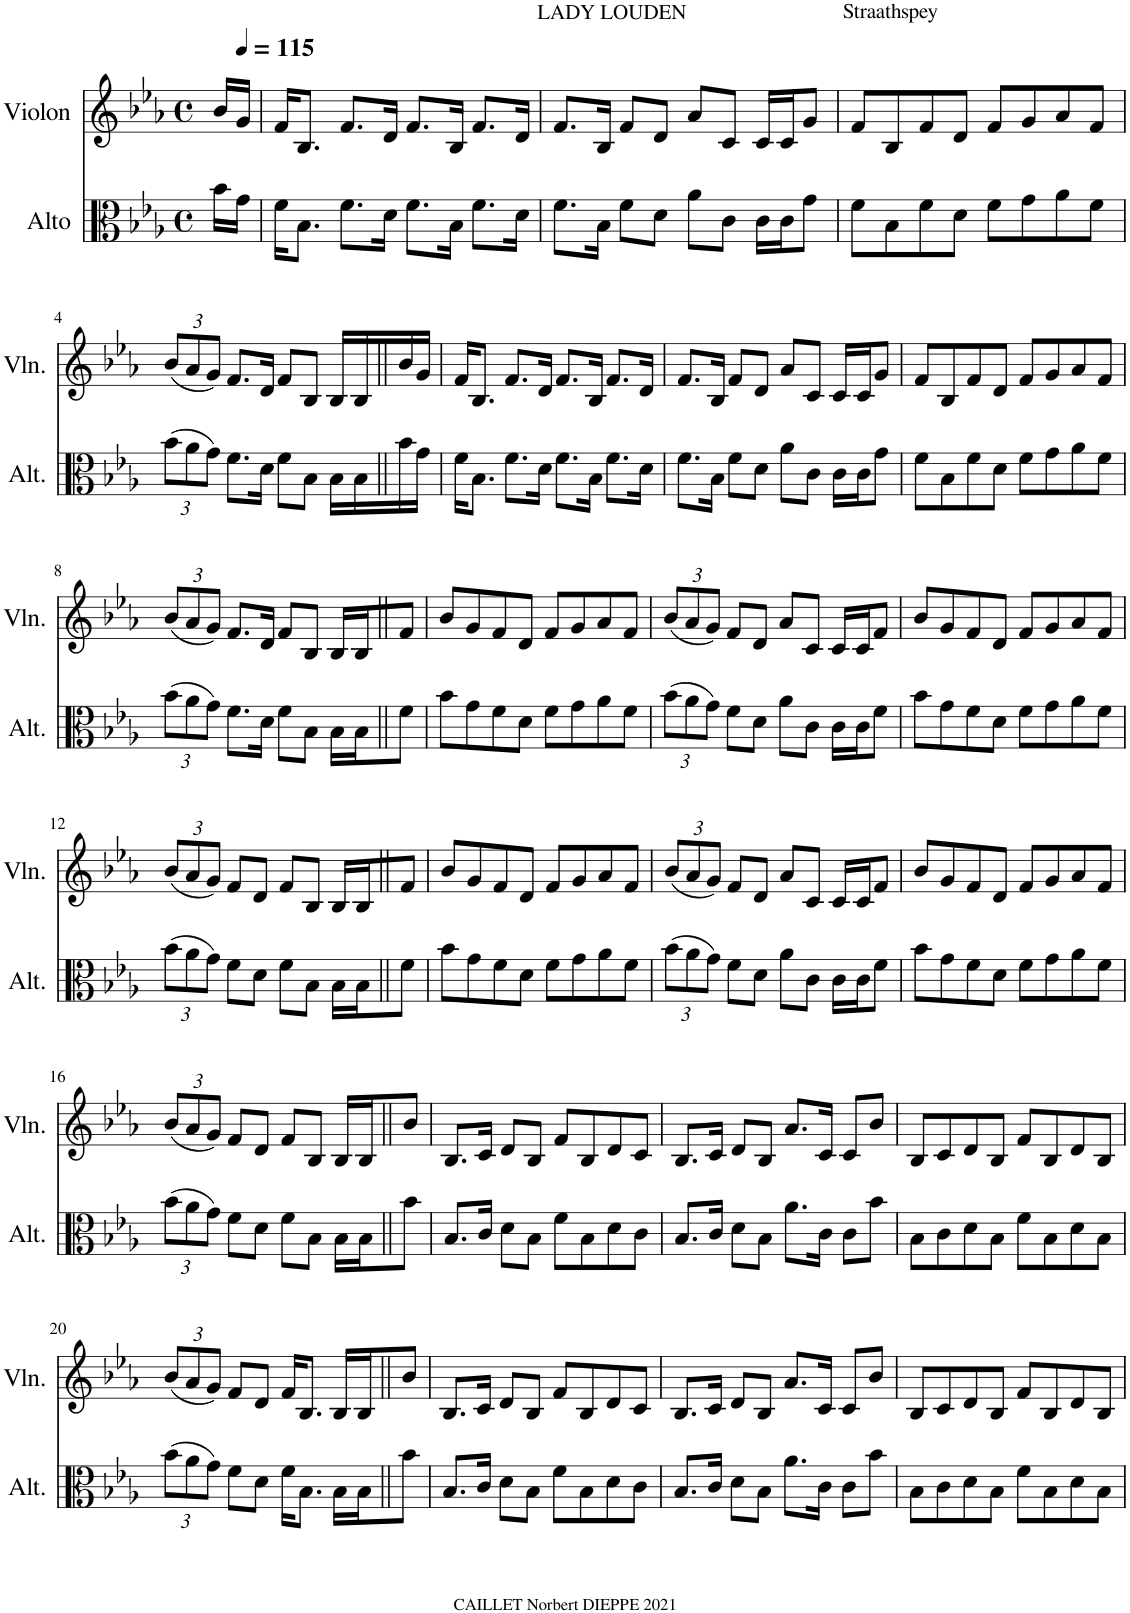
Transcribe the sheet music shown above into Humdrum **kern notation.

**kern	**kern
*part2	*part1
*staff2	*staff1
*I"Alto	*I"Violon
*I'Alt.	*I'Vln.
*clefC3	*clefG2
*k[b-e-a-]	*k[b-e-a-]
*M4/4	*M4/4
*met(c)	*met(c)
=	=
16b-\LL	16b-/LL
16g\JJ	16g/JJ
=1	=1
*	*MM115
16f\KL	16f/KL
8.B-\J	8.B-/J
8.f\L	8.f/L
16d\Jk	16d/Jk
8.f\L	8.f/L
16B-\Jk	16B-/Jk
8.f\L	8.f/L
16d\Jk	16d/Jk
=2	=2
!	!LO:TX:a:t=LADY LOUDEN
8.f\L	8.f/L
16B-\Jk	16B-/Jk
8f\L	8f/L
8d\J	8d/J
8a-\L	8a-/L
8c\J	8c/J
16c\LL	16c/LL
16c\J	16c/J
8g\J	8g/J
=3	=3
!	!LO:TX:a:t=Straathspey
8f\L	8f/L
8B-\	8B-/
8f\	8f/
8d\J	8d/J
8f\L	8f/L
8g\	8g/
8a-\	8a-/
8f\J	8f/J
!!LO:LB:g=z
=4	=4
*Xbrackettup	*Xbrackettup
(12b-\L	(12b-/L
12a-\	12a-/
12g\J)	12g/J)
8.f\L	8.f/L
16d\Jk	16d/Jk
8f\L	8f/L
8B-\J	8B-/J
16B-\LL	16B-/LL
16B-\	16B-/
16b-\	16b-/
16g\JJ	16g/JJ
=5	=5
16f\KL	16f/KL
8.B-\J	8.B-/J
8.f\L	8.f/L
16d\Jk	16d/Jk
8.f\L	8.f/L
16B-\Jk	16B-/Jk
8.f\L	8.f/L
16d\Jk	16d/Jk
=6	=6
8.f\L	8.f/L
16B-\Jk	16B-/Jk
8f\L	8f/L
8d\J	8d/J
8a-\L	8a-/L
8c\J	8c/J
16c\LL	16c/LL
16c\J	16c/J
8g\J	8g/J
=7	=7
8f\L	8f/L
8B-\	8B-/
8f\	8f/
8d\J	8d/J
8f\L	8f/L
8g\	8g/
8a-\	8a-/
8f\J	8f/J
!!LO:LB:g=z
=8	=8
(12b-\L	(12b-/L
12a-\	12a-/
12g\J)	12g/J)
8.f\L	8.f/L
16d\Jk	16d/Jk
8f\L	8f/L
8B-\J	8B-/J
16B-\LL	16B-/LL
16B-\J	16B-/J
8f\J	8f/J
=9	=9
8b-\L	8b-/L
8g\	8g/
8f\	8f/
8d\J	8d/J
8f\L	8f/L
8g\	8g/
8a-\	8a-/
8f\J	8f/J
=10	=10
(12b-\L	(12b-/L
12a-\	12a-/
12g\J)	12g/J)
8f\L	8f/L
8d\J	8d/J
8a-\L	8a-/L
8c\J	8c/J
16c\LL	16c/LL
16c\J	16c/J
8f\J	8f/J
=11	=11
8b-\L	8b-/L
8g\	8g/
8f\	8f/
8d\J	8d/J
8f\L	8f/L
8g\	8g/
8a-\	8a-/
8f\J	8f/J
!!LO:LB:g=z
=12	=12
(12b-\L	(12b-/L
12a-\	12a-/
12g\J)	12g/J)
8f\L	8f/L
8d\J	8d/J
8f\L	8f/L
8B-\J	8B-/J
16B-\LL	16B-/LL
16B-\J	16B-/J
8f\J	8f/J
=13	=13
8b-\L	8b-/L
8g\	8g/
8f\	8f/
8d\J	8d/J
8f\L	8f/L
8g\	8g/
8a-\	8a-/
8f\J	8f/J
=14	=14
(12b-\L	(12b-/L
12a-\	12a-/
12g\J)	12g/J)
8f\L	8f/L
8d\J	8d/J
8a-\L	8a-/L
8c\J	8c/J
16c\LL	16c/LL
16c\J	16c/J
8f\J	8f/J
=15	=15
8b-\L	8b-/L
8g\	8g/
8f\	8f/
8d\J	8d/J
8f\L	8f/L
8g\	8g/
8a-\	8a-/
8f\J	8f/J
!!LO:LB:g=z
=16	=16
(12b-\L	(12b-/L
12a-\	12a-/
12g\J)	12g/J)
8f\L	8f/L
8d\J	8d/J
8f\L	8f/L
8B-\J	8B-/J
16B-\LL	16B-/LL
16B-\J	16B-/J
8b-\J	8b-/J
=17	=17
8.B-/L	8.B-/L
16c/Jk	16c/Jk
8d\L	8d/L
8B-\J	8B-/J
8f\L	8f/L
8B-\	8B-/
8d\	8d/
8c\J	8c/J
=18	=18
8.B-/L	8.B-/L
16c/Jk	16c/Jk
8d\L	8d/L
8B-\J	8B-/J
8.a-\L	8.a-/L
16c\Jk	16c/Jk
8c\L	8c/L
8b-\J	8b-/J
=19	=19
8B-\L	8B-/L
8c\	8c/
8d\	8d/
8B-\J	8B-/J
8f\L	8f/L
8B-\	8B-/
8d\	8d/
8B-\J	8B-/J
!!LO:LB:g=z
=20	=20
(12b-\L	(12b-/L
12a-\	12a-/
12g\J)	12g/J)
8f\L	8f/L
8d\J	8d/J
16f\KL	16f/KL
8.B-\J	8.B-/J
16B-\LL	16B-/LL
16B-\J	16B-/J
8b-\J	8b-/J
=21	=21
8.B-/L	8.B-/L
16c/Jk	16c/Jk
8d\L	8d/L
8B-\J	8B-/J
8f\L	8f/L
8B-\	8B-/
8d\	8d/
8c\J	8c/J
=22	=22
8.B-/L	8.B-/L
16c/Jk	16c/Jk
8d\L	8d/L
8B-\J	8B-/J
8.a-\L	8.a-/L
16c\Jk	16c/Jk
8c\L	8c/L
8b-\J	8b-/J
=23	=23
8B-\L	8B-/L
8c\	8c/
8d\	8d/
8B-\J	8B-/J
8f\L	8f/L
8B-\	8B-/
8d\	8d/
8B-\J	8B-/J
=	=
*-	*-
